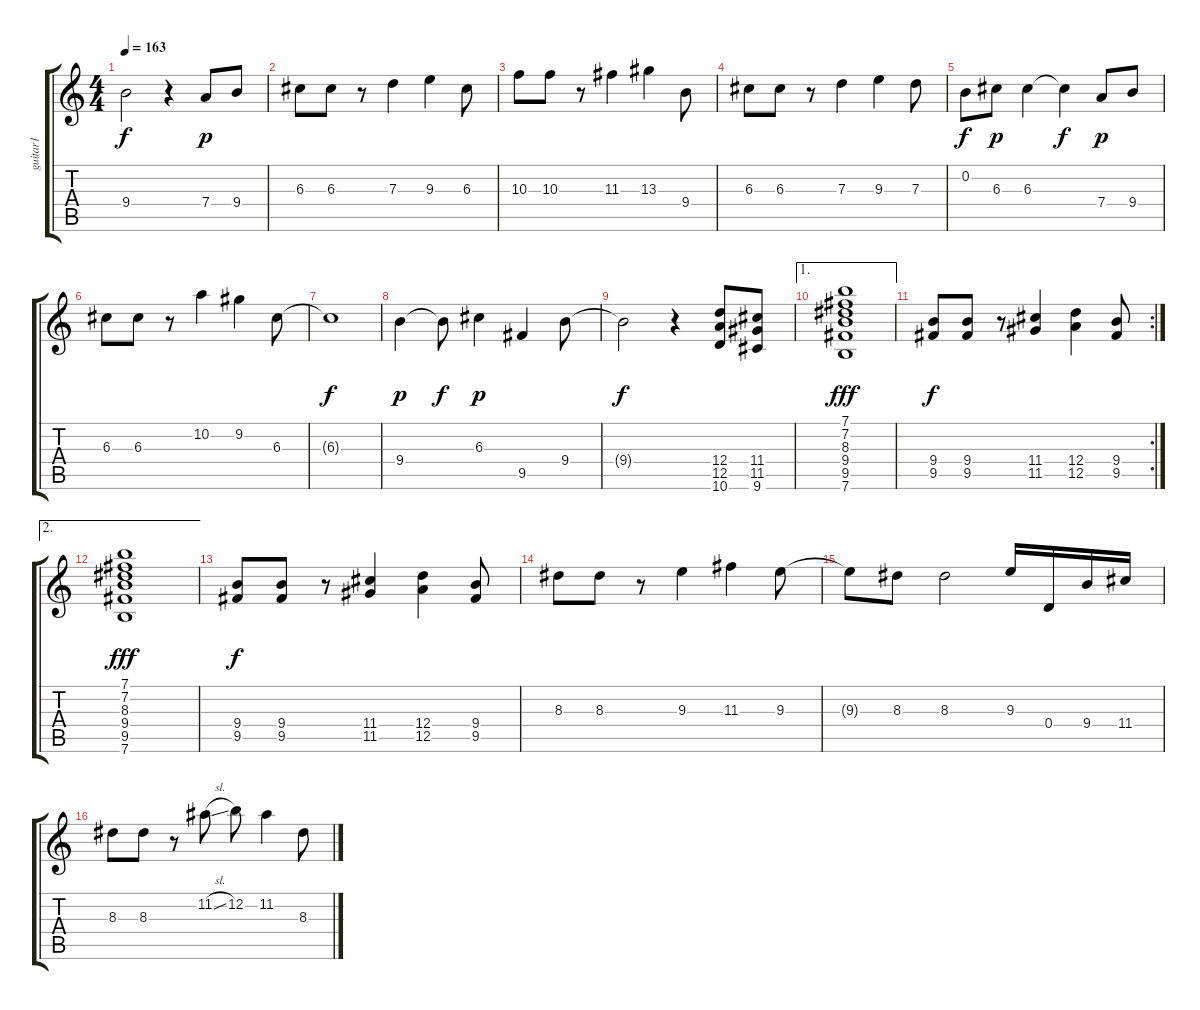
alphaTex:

\track ("guitar1" "guitar1") {instrument overdrivenguitar}
\staff {score tabs}
\tuning (E4 B3 G3 D3 A2 E2) {hide}
\ts (4 4)
\tempo 163
\clef g2
\ks c
9.4{t}.2{dy f} r.4 7.4.8{dy p} 9.4.8 |
6.3.8 6.3.8 r.8 7.3.4 9.3.4 6.3.8 |
10.3.8 10.3.8 r.8 11.3.4 13.3.4 9.4.8 |
6.3.8 6.3.8 r.8 7.3.4 9.3.4 7.3.8 |
0.2.8{dy f} 6.3.8{dy p} 6.3.4 6.3{t}.4{dy f} 7.4.8{dy p} 9.4.8 |
6.3.8 6.3.8 r.8 10.2.4 9.2.4 6.3.8 |
6.3{t}.1{dy f} |
9.4.4{dy p} 9.4{t}.8{dy f} 6.3.4{dy p} 9.5.4 9.4.8 |
9.4{t}.2{dy f} r.4 (12.4 12.5 10.6).8 (11.4 11.5 9.6).8 |
\ae 1
(7.1 7.2 8.3 9.4 9.5 7.6).1{dy fff} |
\rc 2
(9.4 9.5).8{dy f} (9.4 9.5).8 r.8 (11.4 11.5).4 (12.4 12.5).4 (9.4 9.5).8 |
\ae 2
(7.1 7.2 8.3 9.4 9.5 7.6).1{dy fff} |
(9.4 9.5).8{dy f} (9.4 9.5).8 r.8 (11.4 11.5).4 (12.4 12.5).4 (9.4 9.5).8 |
8.3.8{volume 11} 8.3.8 r.8 9.3.4 11.3.4 9.3.8 |
9.3{t}.8 8.3.8 8.3.2 9.3.16 0.4.16 9.4.16 11.4.16 |
8.3.8 8.3.8 r.8 11.2{sl}.8 12.2.8 11.2.4 8.3.8
